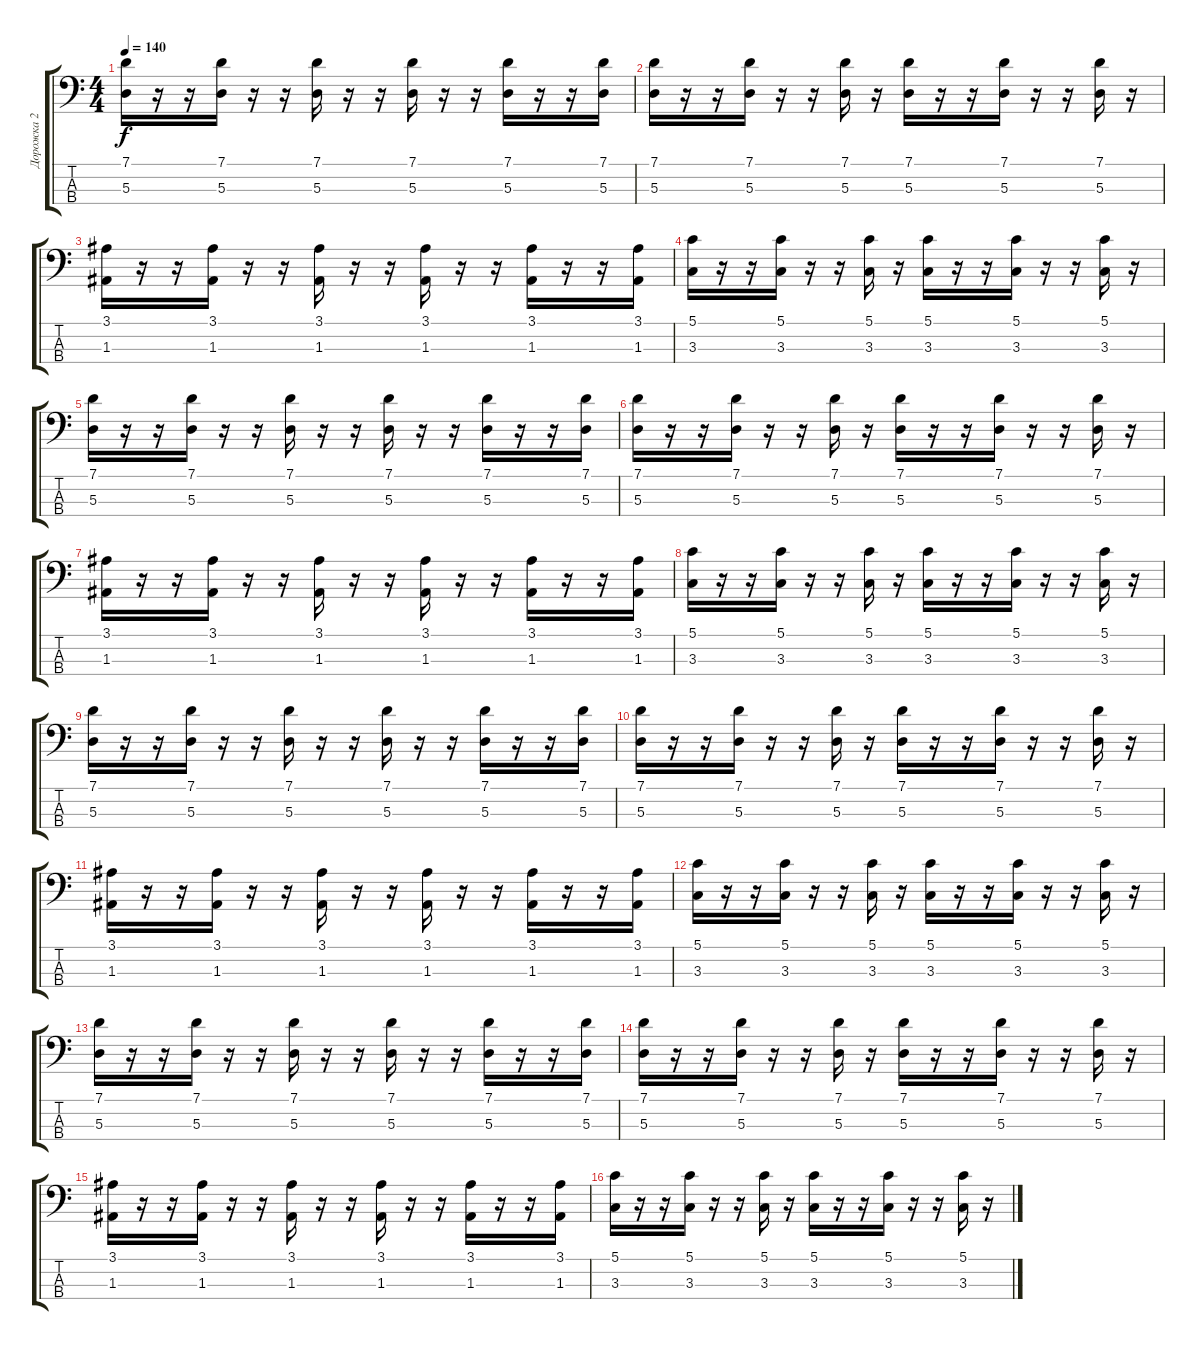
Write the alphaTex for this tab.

\track ("Дорожка 2" "Дорожка 2") {instrument synthbass1}
\staff {score tabs}
\tuning (G2 D2 A1 E1) {hide}
\ts (4 4)
\tempo 140
\clef f4
\ks c
(7.1 5.3).16{dy f} r.16 r.16 (7.1 5.3).16 r.16 r.16 (7.1 5.3).16 r.16 r.16 (7.1 5.3).16 r.16 r.16 (7.1 5.3).16 r.16 r.16 (7.1 5.3).16 |
(7.1 5.3).16 r.16 r.16 (7.1 5.3).16 r.16 r.16 (7.1 5.3).16 r.16 (7.1 5.3).16 r.16 r.16 (7.1 5.3).16 r.16 r.16 (7.1 5.3).16 r.16 |
(3.1 1.3).16 r.16 r.16 (3.1 1.3).16 r.16 r.16 (3.1 1.3).16 r.16 r.16 (3.1 1.3).16 r.16 r.16 (3.1 1.3).16 r.16 r.16 (3.1 1.3).16 |
(5.1 3.3).16 r.16 r.16 (5.1 3.3).16 r.16 r.16 (5.1 3.3).16 r.16 (5.1 3.3).16 r.16 r.16 (5.1 3.3).16 r.16 r.16 (5.1 3.3).16 r.16 |
(7.1 5.3).16 r.16 r.16 (7.1 5.3).16 r.16 r.16 (7.1 5.3).16 r.16 r.16 (7.1 5.3).16 r.16 r.16 (7.1 5.3).16 r.16 r.16 (7.1 5.3).16 |
(7.1 5.3).16 r.16 r.16 (7.1 5.3).16 r.16 r.16 (7.1 5.3).16 r.16 (7.1 5.3).16 r.16 r.16 (7.1 5.3).16 r.16 r.16 (7.1 5.3).16 r.16 |
(3.1 1.3).16 r.16 r.16 (3.1 1.3).16 r.16 r.16 (3.1 1.3).16 r.16 r.16 (3.1 1.3).16 r.16 r.16 (3.1 1.3).16 r.16 r.16 (3.1 1.3).16 |
(5.1 3.3).16 r.16 r.16 (5.1 3.3).16 r.16 r.16 (5.1 3.3).16 r.16 (5.1 3.3).16 r.16 r.16 (5.1 3.3).16 r.16 r.16 (5.1 3.3).16 r.16 |
(7.1 5.3).16 r.16 r.16 (7.1 5.3).16 r.16 r.16 (7.1 5.3).16 r.16 r.16 (7.1 5.3).16 r.16 r.16 (7.1 5.3).16 r.16 r.16 (7.1 5.3).16 |
(7.1 5.3).16 r.16 r.16 (7.1 5.3).16 r.16 r.16 (7.1 5.3).16 r.16 (7.1 5.3).16 r.16 r.16 (7.1 5.3).16 r.16 r.16 (7.1 5.3).16 r.16 |
(3.1 1.3).16 r.16 r.16 (3.1 1.3).16 r.16 r.16 (3.1 1.3).16 r.16 r.16 (3.1 1.3).16 r.16 r.16 (3.1 1.3).16 r.16 r.16 (3.1 1.3).16 |
(5.1 3.3).16 r.16 r.16 (5.1 3.3).16 r.16 r.16 (5.1 3.3).16 r.16 (5.1 3.3).16 r.16 r.16 (5.1 3.3).16 r.16 r.16 (5.1 3.3).16 r.16 |
(7.1 5.3).16 r.16 r.16 (7.1 5.3).16 r.16 r.16 (7.1 5.3).16 r.16 r.16 (7.1 5.3).16 r.16 r.16 (7.1 5.3).16 r.16 r.16 (7.1 5.3).16 |
(7.1 5.3).16 r.16 r.16 (7.1 5.3).16 r.16 r.16 (7.1 5.3).16 r.16 (7.1 5.3).16 r.16 r.16 (7.1 5.3).16 r.16 r.16 (7.1 5.3).16 r.16 |
(3.1 1.3).16 r.16 r.16 (3.1 1.3).16 r.16 r.16 (3.1 1.3).16 r.16 r.16 (3.1 1.3).16 r.16 r.16 (3.1 1.3).16 r.16 r.16 (3.1 1.3).16 |
(5.1 3.3).16 r.16 r.16 (5.1 3.3).16 r.16 r.16 (5.1 3.3).16 r.16 (5.1 3.3).16 r.16 r.16 (5.1 3.3).16 r.16 r.16 (5.1 3.3).16 r.16
